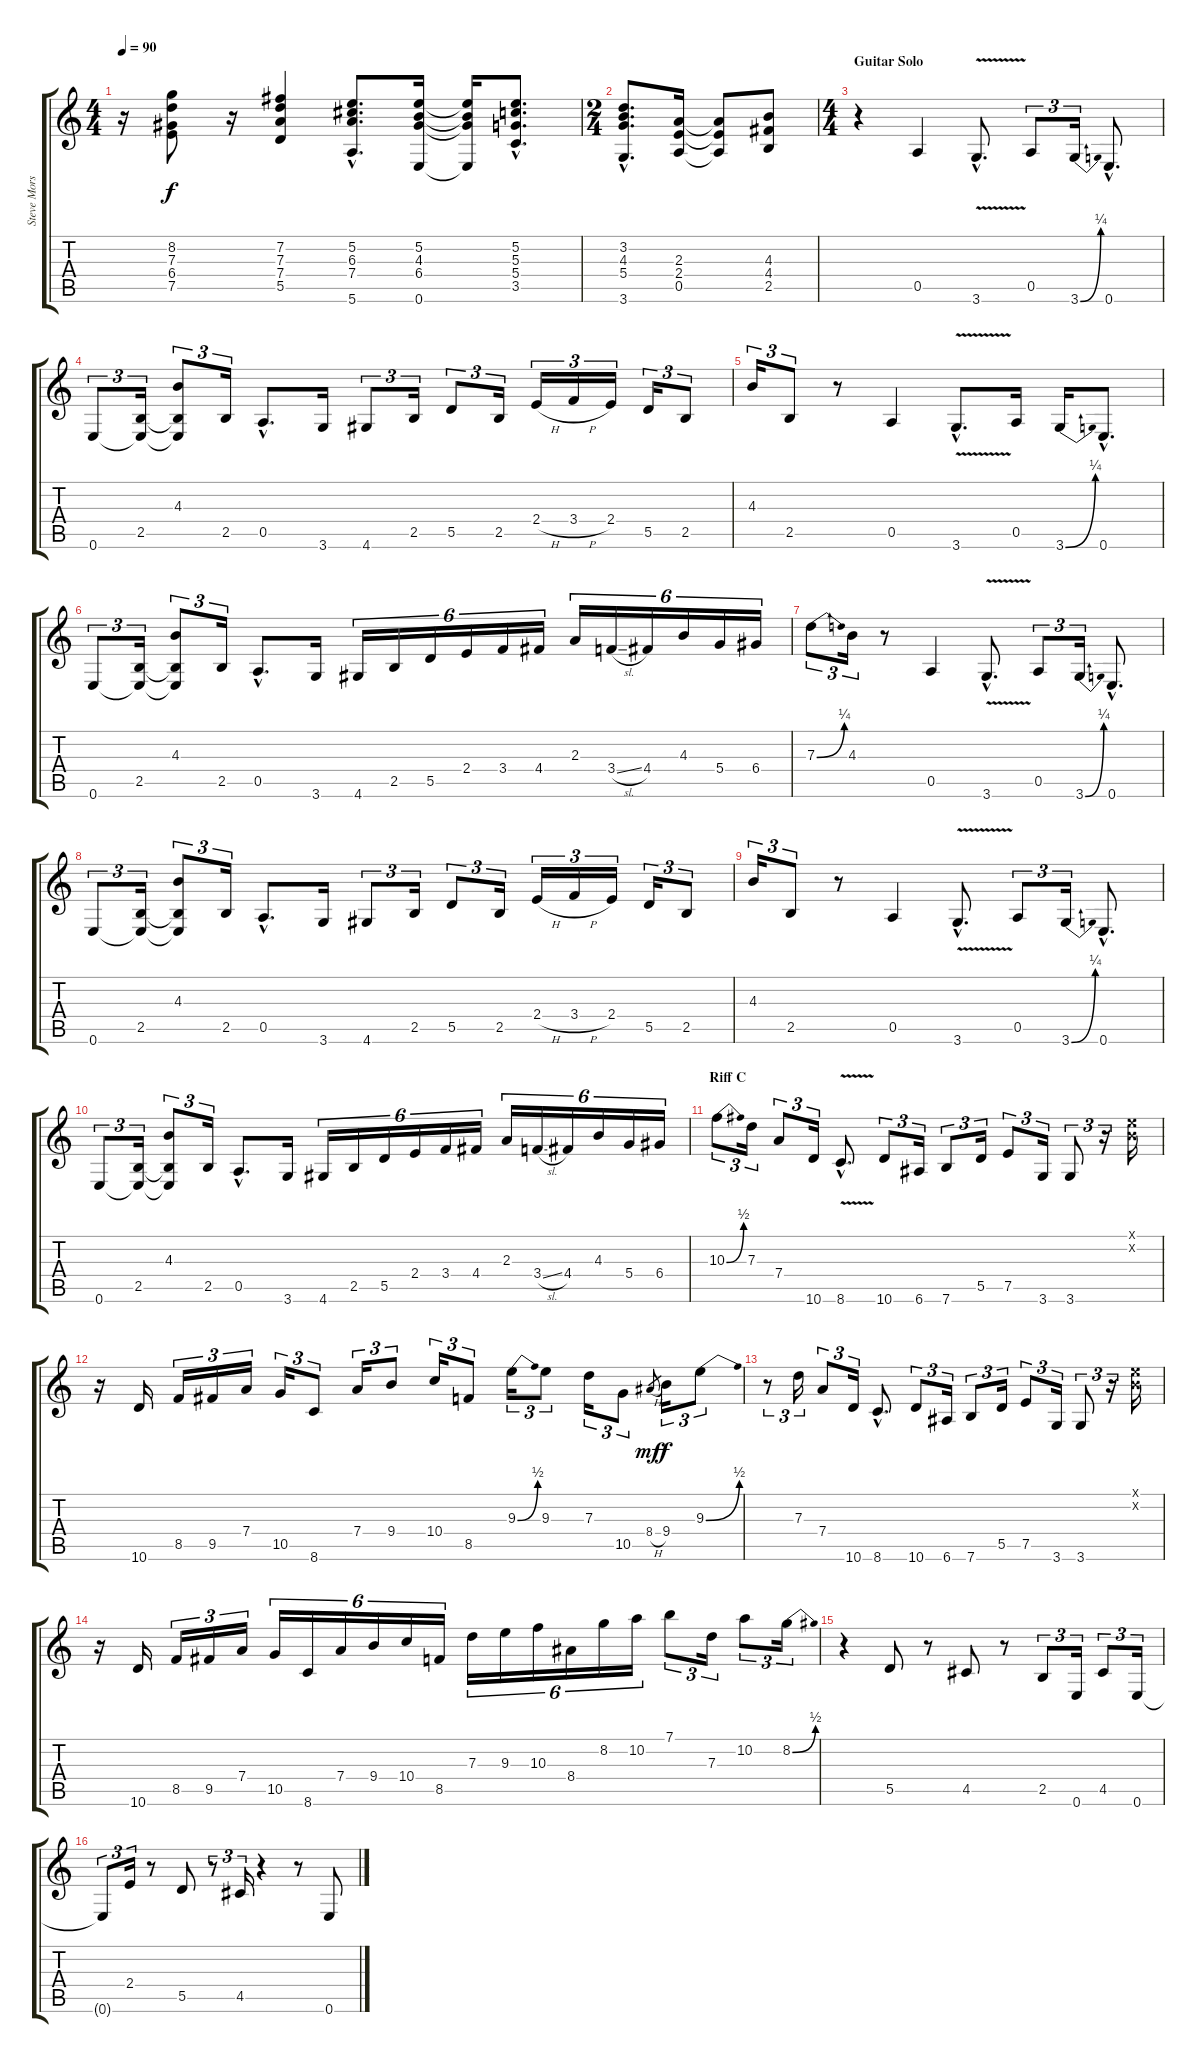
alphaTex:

\track ("Steve Morse Rhythm" "Steve Mors") {instrument overdrivenguitar}
\staff {score tabs}
\tuning (E4 B3 G3 D3 A2 E2) {hide}
\ts (4 4)
\tempo 90
\clef g2
\ks c
r.16{dy f} (8.2 7.3 6.4 7.5).8 r.16 (7.2 7.3 7.4 5.5).4 (5.2{hac} 6.3{hac} 7.4{hac} 5.6{hac}).8{d} (5.2 4.3 6.4 0.6).16 (5.2{t} 4.3{t} 6.4{t} 0.6{t}).16 (5.2{hac} 5.3{hac} 5.4{hac} 3.5{hac}).8{d} |
\ts (2 4)
(3.2{hac} 4.3{hac} 5.4{hac} 3.6{hac}).8{d} (2.3 2.4 0.5).16 (2.3{t} 2.4{t} 0.5{t}).8 (4.3 4.4 2.5).8 |
\ts (4 4)
\section ("" "Guitar Solo")
r.4{volume 14} 0.5.4 3.6{v hac}.8{d} 0.5.8{tu (3 2)} 3.6{be (bend 0 0 60 1)}.16{tu (3 2)} 0.6{hac}.8{d} |
0.6.8{tu (3 2)} (2.5 0.6{t}).16{tu (3 2)} (4.3 2.5{t} 0.6{t}).8{tu (3 2)} 2.5.16{tu (3 2)} 0.5{hac}.8{d} 3.6.16 4.6.8{tu (3 2)} 2.5.16{tu (3 2)} 5.5.8{tu (3 2)} 2.5.16{tu (3 2)} 2.4{h}.16{tu (3 2)} 3.4{h}.16{tu (3 2)} 2.4.16{tu (3 2)} 5.5.16{tu (3 2)} 2.5.8{tu (3 2)} |
4.3.16{tu (3 2)} 2.5.8{tu (3 2)} r.8 0.5.4 3.6{v hac}.8{d} 0.5.16 3.6{be (bend 0 0 60 1)}.16 0.6{hac}.8{d} |
0.6.8{tu (3 2)} (2.5 0.6{t}).16{tu (3 2)} (4.3 2.5{t} 0.6{t}).8{tu (3 2)} 2.5.16{tu (3 2)} 0.5{hac}.8{d} 3.6.16 4.6.16{tu (6 4)} 2.5.16{tu (6 4)} 5.5.16{tu (6 4)} 2.4.16{tu (6 4)} 3.4.16{tu (6 4)} 4.4.16{tu (6 4)} 2.3.16{tu (6 4)} 3.4{sl}.16{tu (6 4)} 4.4.16{tu (6 4)} 4.3.16{tu (6 4)} 5.4.16{tu (6 4)} 6.4.16{tu (6 4)} |
7.3{be (bend 0 0 60 1)}.8{tu (3 2)} 4.3.16{tu (3 2)} r.8 0.5.4 3.6{v hac}.8{d} 0.5.8{tu (3 2)} 3.6{be (bend 0 0 60 1)}.16{tu (3 2)} 0.6{hac}.8{d} |
0.6.8{tu (3 2)} (2.5 0.6{t}).16{tu (3 2)} (4.3 2.5{t} 0.6{t}).8{tu (3 2)} 2.5.16{tu (3 2)} 0.5{hac}.8{d} 3.6.16 4.6.8{tu (3 2)} 2.5.16{tu (3 2)} 5.5.8{tu (3 2)} 2.5.16{tu (3 2)} 2.4{h}.16{tu (3 2)} 3.4{h}.16{tu (3 2)} 2.4.16{tu (3 2)} 5.5.16{tu (3 2)} 2.5.8{tu (3 2)} |
4.3.16{tu (3 2)} 2.5.8{tu (3 2)} r.8 0.5.4 3.6{v hac}.8{d} 0.5.8{tu (3 2)} 3.6{be (bend 0 0 60 1)}.16{tu (3 2)} 0.6{hac}.8{d} |
0.6.8{tu (3 2)} (2.5 0.6{t}).16{tu (3 2)} (4.3 2.5{t} 0.6{t}).8{tu (3 2)} 2.5.16{tu (3 2)} 0.5{hac}.8{d} 3.6.16 4.6.16{tu (6 4)} 2.5.16{tu (6 4)} 5.5.16{tu (6 4)} 2.4.16{tu (6 4)} 3.4.16{tu (6 4)} 4.4.16{tu (6 4)} 2.3.16{tu (6 4)} 3.4{sl}.16{tu (6 4)} 4.4.16{tu (6 4)} 4.3.16{tu (6 4)} 5.4.16{tu (6 4)} 6.4.16{tu (6 4)} |
\section ("" "Riff C")
10.3{be (bend 0 0 60 2)}.8{tu (3 2)} 7.3.16{tu (3 2)} 7.4.8{tu (3 2)} 10.6.16{tu (3 2)} 8.6{v hac}.8{d} 10.6.8{tu (3 2)} 6.6.16{tu (3 2)} 7.6.8{tu (3 2)} 5.5.16{tu (3 2)} 7.5.8{tu (3 2)} 3.6.16{tu (3 2)} 3.6.8{tu (3 2)} r.16{tu (3 2)} (0.1{x} 0.2{x}).16 |
r.16 10.6.16 8.5.16{tu (3 2)} 9.5.16{tu (3 2)} 7.4.16{tu (3 2)} 10.5.16{tu (3 2)} 8.6.8{tu (3 2)} 7.4.16{tu (3 2)} 9.4.8{tu (3 2)} 10.4.16{tu (3 2)} 8.5.8{tu (3 2)} 9.3{be (bend 0 0 60 2)}.16{tu (3 2)} 9.3.8{tu (3 2)} 7.3.16{tu (3 2)} 10.5.8{tu (3 2)} 8.4{h}.8{gr dy mf} 9.4.16{tu (3 2) dy f} 9.3{be (bend 0 0 60 2)}.8{tu (3 2)} |
r.8{tu (3 2)} 7.3.16{tu (3 2)} 7.4.8{tu (3 2)} 10.6.16{tu (3 2)} 8.6{hac}.8{d} 10.6.8{tu (3 2)} 6.6.16{tu (3 2)} 7.6.8{tu (3 2)} 5.5.16{tu (3 2)} 7.5.8{tu (3 2)} 3.6.16{tu (3 2)} 3.6.8{tu (3 2)} r.16{tu (3 2)} (0.1{x} 0.2{x}).16 |
r.16 10.6.16 8.5.16{tu (3 2)} 9.5.16{tu (3 2)} 7.4.16{tu (3 2)} 10.5.16{tu (6 4)} 8.6.16{tu (6 4)} 7.4.16{tu (6 4)} 9.4.16{tu (6 4)} 10.4.16{tu (6 4)} 8.5.16{tu (6 4)} 7.3.16{tu (6 4)} 9.3.16{tu (6 4)} 10.3.16{tu (6 4)} 8.4.16{tu (6 4)} 8.2.16{tu (6 4)} 10.2.16{tu (6 4)} 7.1.8{tu (3 2)} 7.3.16{tu (3 2)} 10.2.8{tu (3 2)} 8.2{be (bend 0 0 60 2)}.16{tu (3 2)} |
r.4 5.5.8 r.8 4.5.8 r.8 2.5.8{tu (3 2)} 0.6.16{tu (3 2)} 4.5.8{tu (3 2)} 0.6.16{tu (3 2)} |
0.6{t}.8{tu (3 2)} 2.4.16{tu (3 2)} r.8 5.5.8 r.8{tu (3 2)} 4.5.16{tu (3 2)} r.4 r.8 0.6.8
